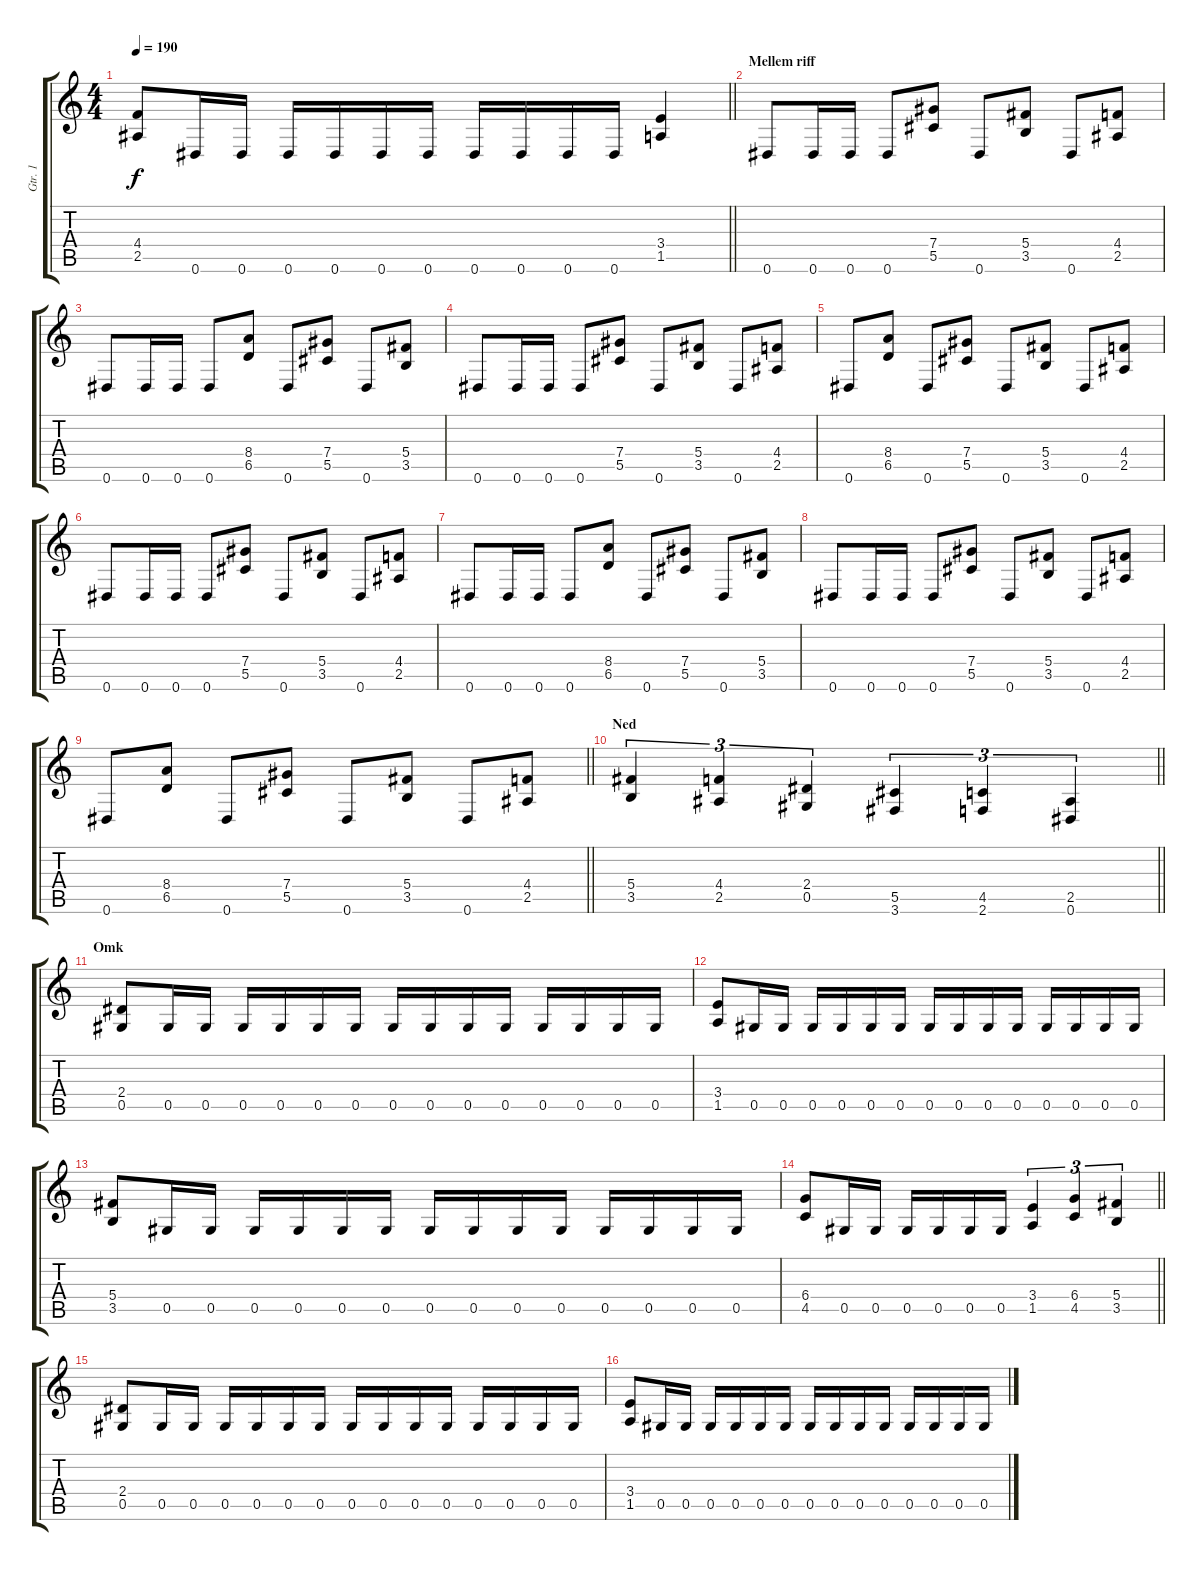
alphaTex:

\track ("Gtr. 1" "Gtr. 1") {instrument distortionguitar}
\staff {score tabs}
\tuning (Eb4 Bb3 Gb3 Db3 Ab2 Eb2) {hide}
\ts (4 4)
\tempo 190
\clef g2
\barLineRight lightlight
\ks c
(4.4 2.5).8{dy f} 0.6.16 0.6.16 0.6.16 0.6.16 0.6.16 0.6.16 0.6.16 0.6.16 0.6.16 0.6.16 (3.4 1.5).4 |
\section ("" "Mellem riff")
0.6.8 0.6.16 0.6.16 0.6.8 (7.4 5.5).8 0.6.8 (5.4 3.5).8 0.6.8 (4.4 2.5).8 |
0.6.8 0.6.16 0.6.16 0.6.8 (8.4 6.5).8 0.6.8 (7.4 5.5).8 0.6.8 (5.4 3.5).8 |
0.6.8 0.6.16 0.6.16 0.6.8 (7.4 5.5).8 0.6.8 (5.4 3.5).8 0.6.8 (4.4 2.5).8 |
0.6.8 (8.4 6.5).8 0.6.8 (7.4 5.5).8 0.6.8 (5.4 3.5).8 0.6.8 (4.4 2.5).8 |
0.6.8 0.6.16 0.6.16 0.6.8 (7.4 5.5).8 0.6.8 (5.4 3.5).8 0.6.8 (4.4 2.5).8 |
0.6.8 0.6.16 0.6.16 0.6.8 (8.4 6.5).8 0.6.8 (7.4 5.5).8 0.6.8 (5.4 3.5).8 |
0.6.8 0.6.16 0.6.16 0.6.8 (7.4 5.5).8 0.6.8 (5.4 3.5).8 0.6.8 (4.4 2.5).8 |
\barLineRight lightlight
0.6.8 (8.4 6.5).8 0.6.8 (7.4 5.5).8 0.6.8 (5.4 3.5).8 0.6.8 (4.4 2.5).8 |
\section ("" "Ned")
\barLineRight lightlight
(5.4 3.5).4{tu (3 2)} (4.4 2.5).4{tu (3 2)} (2.4 0.5).4{tu (3 2)} (5.5 3.6).4{tu (3 2)} (4.5 2.6).4{tu (3 2)} (2.5 0.6).4{tu (3 2)} |
\section ("" "Omk")
(2.4 0.5).8 0.5.16 0.5.16 0.5.16 0.5.16 0.5.16 0.5.16 0.5.16 0.5.16 0.5.16 0.5.16 0.5.16 0.5.16 0.5.16 0.5.16 |
(3.4 1.5).8 0.5.16 0.5.16 0.5.16 0.5.16 0.5.16 0.5.16 0.5.16 0.5.16 0.5.16 0.5.16 0.5.16 0.5.16 0.5.16 0.5.16 |
(5.4 3.5).8 0.5.16 0.5.16 0.5.16 0.5.16 0.5.16 0.5.16 0.5.16 0.5.16 0.5.16 0.5.16 0.5.16 0.5.16 0.5.16 0.5.16 |
\barLineRight lightlight
(6.4 4.5).8 0.5.16 0.5.16 0.5.16 0.5.16 0.5.16 0.5.16 (3.4 1.5).4{tu (3 2)} (6.4 4.5).4{tu (3 2)} (5.4 3.5).4{tu (3 2)} |
(2.4 0.5).8 0.5.16 0.5.16 0.5.16 0.5.16 0.5.16 0.5.16 0.5.16 0.5.16 0.5.16 0.5.16 0.5.16 0.5.16 0.5.16 0.5.16 |
(3.4 1.5).8 0.5.16 0.5.16 0.5.16 0.5.16 0.5.16 0.5.16 0.5.16 0.5.16 0.5.16 0.5.16 0.5.16 0.5.16 0.5.16 0.5.16
